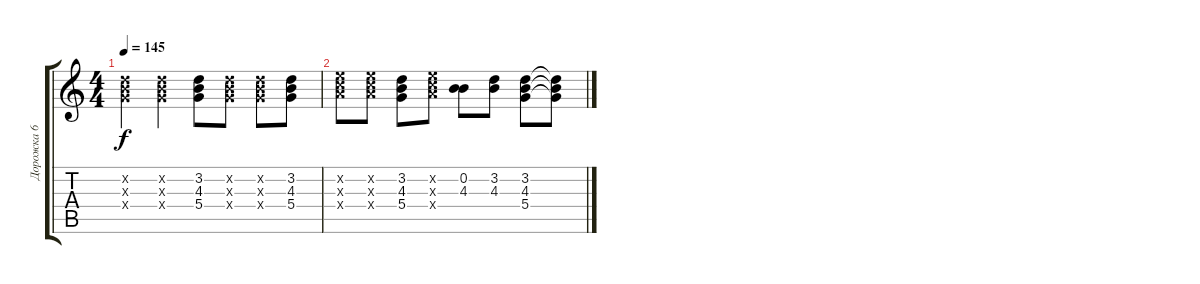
\track ("Дорожка 6" "Дорожка 6") {instrument distortionguitar}
\staff {score tabs}
\tuning (E4 B3 G3 D3 A2 E2) {hide}
\ts (4 4)
\tempo 145
\clef g2
\ks c
(3.2{x} 4.3{x} 5.4{x}).4{dy f} (3.2{x} 4.3{x} 5.4{x}).4 (3.2 4.3 5.4).8 (3.2{x} 4.3{x} 5.4{x}).8 (3.2{x} 4.3{x} 5.4{x}).8 (3.2 4.3 5.4).8 |
(5.2{x} 5.3{x} 7.4{x}).8 (5.2{x} 5.3{x} 7.4{x}).8 (3.2 4.3 5.4).8 (5.2{x} 5.3{x} 7.4{x}).8 (0.2 4.3).8 (3.2 4.3).8 (3.2 4.3 5.4).8 (3.2{t} 4.3{t} 5.4{t}).8
